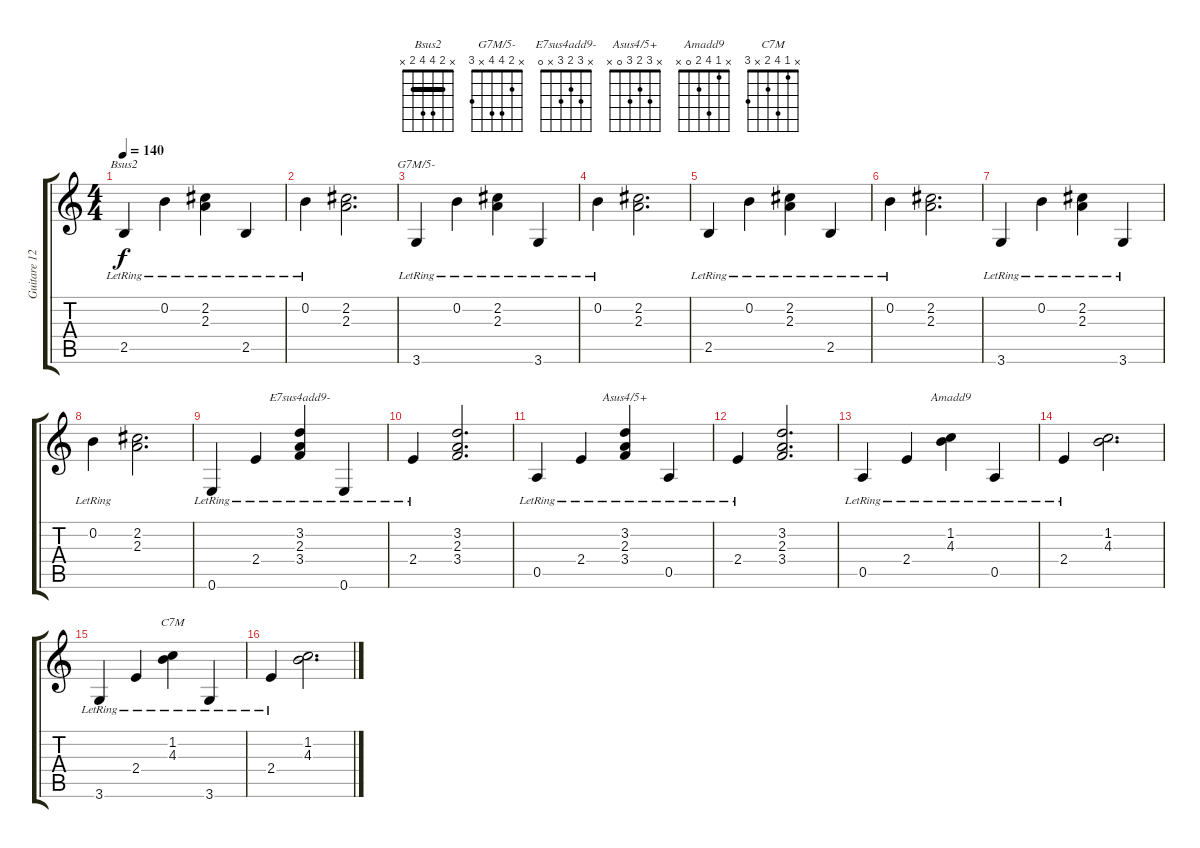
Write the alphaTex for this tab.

\track ("Guitare 12 cordes" "Guitare 12") {instrument electricguitarjazz}
\staff {score tabs}
\tuning (E4 B3 G3 D3 A2 E2) {hide}
\chord ("Bsus2" x 2 4 4 2 x) {barre 2}
\chord ("G7M/5-" x 2 4 4 x 3)
\chord ("E7sus4add9-" x 3 2 3 x 0)
\chord ("Asus4/5+" x 3 2 3 0 x)
\chord ("Amadd9" x 1 4 2 0 x)
\chord ("C7M" x 1 4 2 x 3)
\ts (4 4)
\tempo 140
\clef g2
\ks c
2.5{lr}.4{ch "Bsus2" dy f} 0.2{lr}.4 (2.2{lr} 2.3{lr}).4 2.5{lr}.4 |
0.2{lr}.4 (2.2 2.3).2{d} |
3.6{lr}.4{ch "G7M/5-"} 0.2{lr}.4 (2.2{lr} 2.3{lr}).4 3.6{lr}.4 |
0.2{lr}.4 (2.2 2.3).2{d} |
2.5{lr}.4 0.2{lr}.4 (2.2{lr} 2.3{lr}).4 2.5{lr}.4 |
0.2{lr}.4 (2.2 2.3).2{d} |
3.6{lr}.4 0.2{lr}.4 (2.2{lr} 2.3{lr}).4 3.6{lr}.4 |
0.2{lr}.4 (2.2 2.3).2{d} |
0.6{lr}.4 2.4{lr}.4 (3.2{lr} 2.3{lr} 3.4{lr}).4{ch "E7sus4add9-"} 0.6{lr}.4 |
2.4{lr}.4 (3.2 2.3 3.4).2{d} |
0.5{lr}.4 2.4{lr}.4 (3.2{lr} 2.3{lr} 3.4{lr}).4{ch "Asus4/5+"} 0.5{lr}.4 |
2.4{lr}.4 (3.2 2.3 3.4).2{d} |
0.5{lr}.4 2.4{lr}.4 (1.2{lr} 4.3{lr}).4{ch "Amadd9"} 0.5{lr}.4 |
2.4{lr}.4 (1.2 4.3).2{d} |
3.6{lr}.4 2.4{lr}.4 (1.2{lr} 4.3{lr}).4{ch "C7M"} 3.6{lr}.4 |
2.4{lr}.4 (1.2 4.3).2{d}
